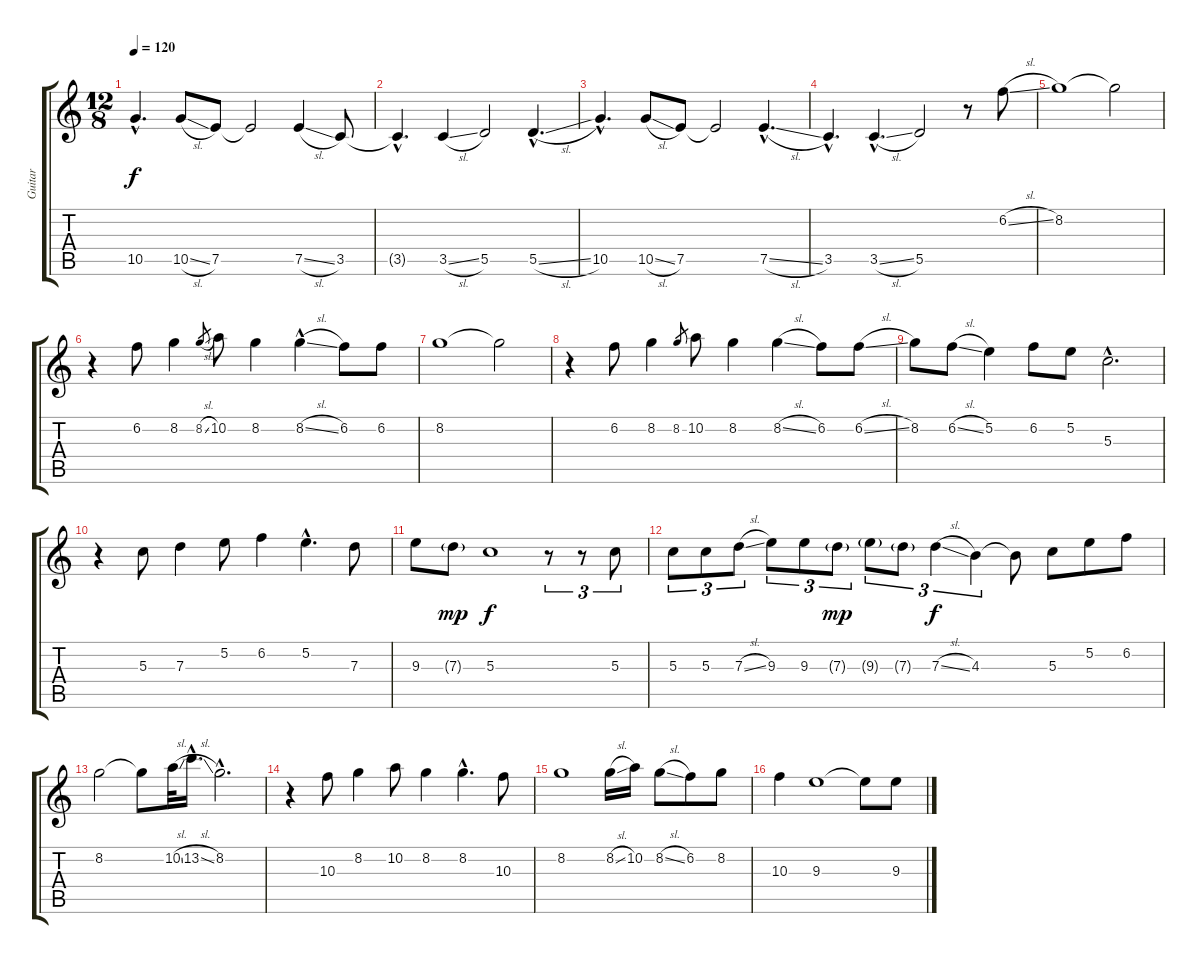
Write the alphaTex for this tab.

\track ("Guitar" "Guitar") {instrument electricguitarjazz}
\staff {score tabs}
\tuning (E4 B3 G3 D3 A2 E2) {hide}
\ts (12 8)
\tempo 120
\clef g2
\ks c
10.5{hac}.4{d dy f} 10.5{sl}.8 7.5.8 7.5{t}.2 7.5{sl}.4 3.5.8 |
3.5{hac t}.4{d} 3.5{sl}.4 5.5.2 5.5{sl hac}.4{d} |
10.5{hac}.4{d} 10.5{sl}.8 7.5.8 7.5{t}.2 7.5{sl hac}.4{d} |
3.5{hac}.4{d} 3.5{sl hac}.4{d} 5.5.2 r.8 6.2{sl}.8 |
8.2.1 8.2{t}.2 |
r.4 6.2.8 8.2.4 8.2{sl}.8{gr} 10.2.8 8.2.4 8.2{sl hac}.4 6.2.8 6.2.8 |
8.2.1 8.2{t}.2 |
r.4 6.2.8 8.2.4 8.2.8{gr} 10.2.8 8.2.4 8.2{sl}.4 6.2.8 6.2{sl}.8 |
8.2.8 6.2{sl}.8 5.2.4 6.2.8 5.2.8 5.3{hac}.2{d} |
r.4 5.3.8 7.3.4 5.2.8 6.2.4 5.2{hac}.4{d} 7.3.8 |
9.3.8 7.3{g}.8{dy mp} 5.3.1{dy f} r.8{tu (3 2)} r.8{tu (3 2)} 5.3.8{tu (3 2)} |
5.3.8{tu (3 2)} 5.3.8{tu (3 2)} 7.3{sl}.8{tu (3 2)} 9.3.8{tu (3 2)} 9.3.8{tu (3 2)} 7.3{g}.8{tu (3 2) dy mp} 9.3{g}.8{tu (3 2)} 7.3{g}.8{tu (3 2)} 7.3{sl}.4{tu (3 2) dy f} 4.3.4{tu (3 2)} 4.3{t}.8 5.3.8 5.2.8 6.2.8 |
8.2.2 8.2{t}.8 10.2{sl}.32 13.2{sl hac}.16{d} 8.2{hac}.2{d} |
r.4 10.3.8 8.2.4 10.2.8 8.2.4 8.2{hac}.4{d} 10.3.8 |
8.2.1 8.2{sl}.16 10.2.16 8.2{sl}.8 6.2.8 8.2.8 |
10.3.4 9.3.1 9.3{t}.8 9.3.8
